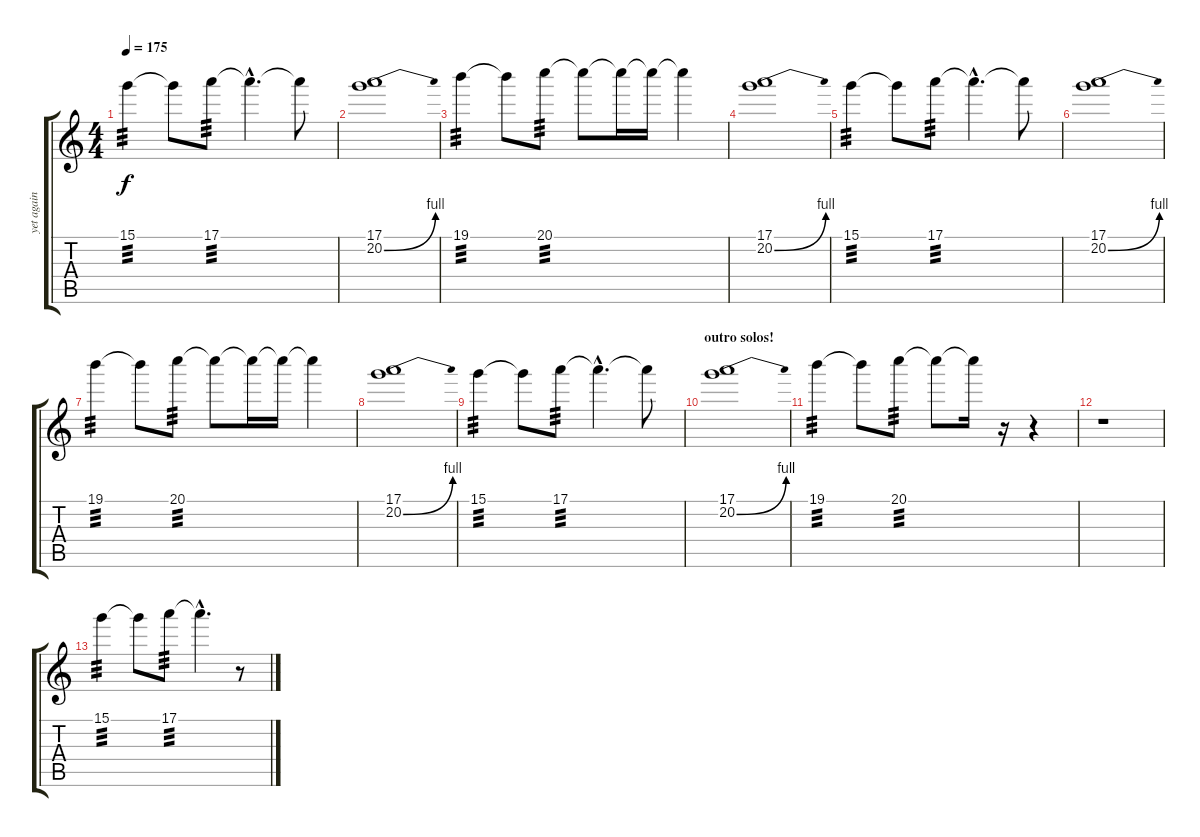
\track ("yet again another guitar" "yet again ") {instrument overdrivenguitar}
\staff {score tabs}
\tuning (E4 B3 G3 D3 A2 E2) {hide}
\ts (4 4)
\tempo 175
\clef g2
\ks c
15.1.4{tp 3 dy f} 15.1{t}.8 17.1.8{tp 3} 17.1{hac t}.4{d} 17.1{t}.8 |
(17.1 20.2{be (bend 0 0 60 4)}).1 |
19.1.4{tp 3} 19.1{t}.8 20.1.8{tp 3} 20.1{t}.8 20.1{t}.16 20.1{t}.16 20.1{t}.4 |
(17.1 20.2{be (bend 0 0 60 4)}).1 |
15.1.4{tp 3} 15.1{t}.8 17.1.8{tp 3} 17.1{hac t}.4{d} 17.1{t}.8 |
(17.1 20.2{be (bend 0 0 60 4)}).1 |
19.1.4{tp 3} 19.1{t}.8 20.1.8{tp 3} 20.1{t}.8 20.1{t}.16 20.1{t}.16 20.1{t}.4 |
(17.1 20.2{be (bend 0 0 60 4)}).1 |
15.1.4{tp 3} 15.1{t}.8 17.1.8{tp 3} 17.1{hac t}.4{d} 17.1{t}.8 |
\section ("" "outro solos!")
(17.1 20.2{be (bend 0 0 60 4)}).1{volume 2} |
19.1.4{tp 3} 19.1{t}.8 20.1.8{tp 3} 20.1{t}.8 20.1{t}.16 r.16 r.4 |
r.1 |
15.1.4{tp 3} 15.1{t}.8 17.1.8{tp 3} 17.1{hac t}.4{d} r.8
